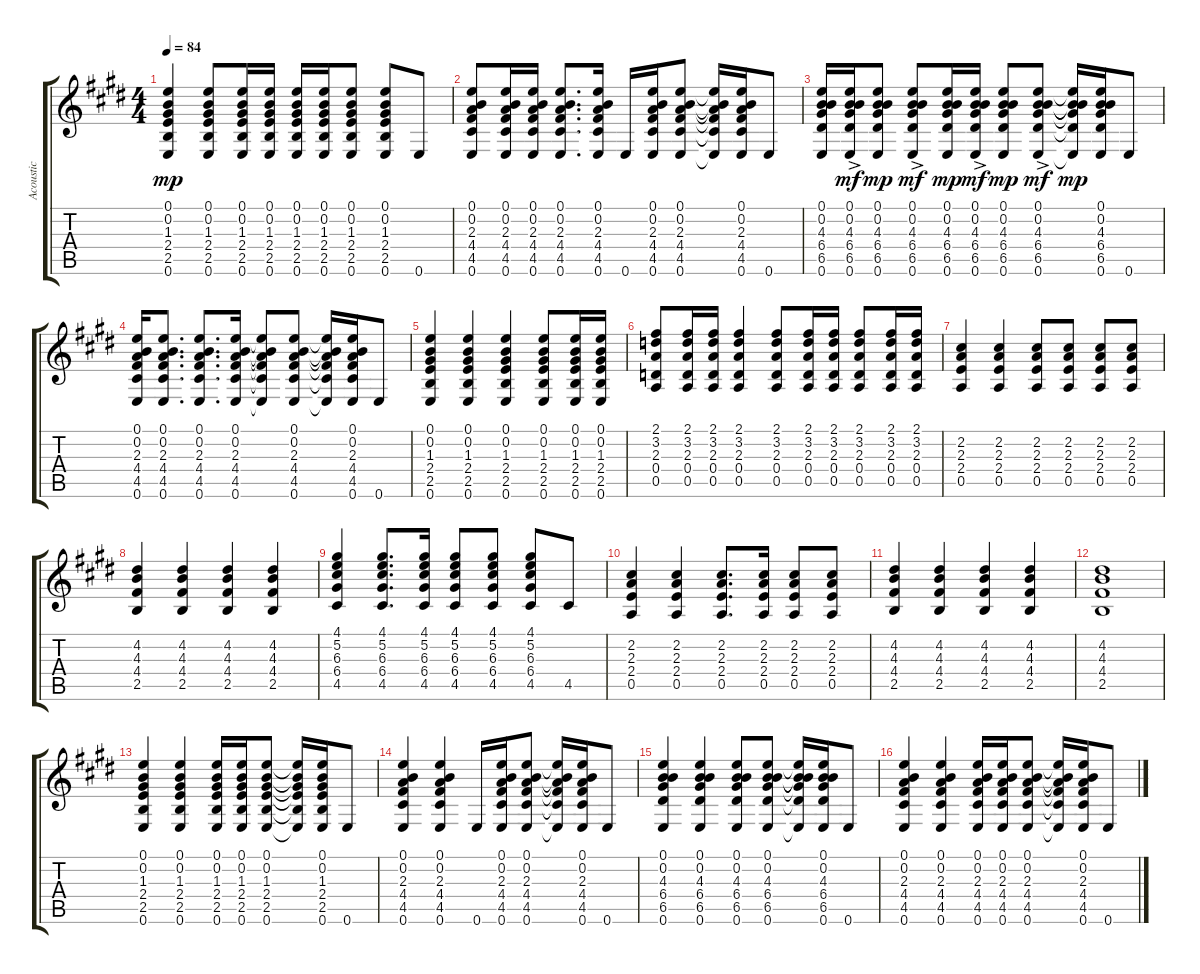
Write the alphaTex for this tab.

\track ("Acoustic" "Acoustic") {instrument acousticguitarsteel}
\staff {score tabs}
\tuning (E4 B3 G3 D3 A2 E2) {hide}
\ts (4 4)
\tempo 84
\clef g2
\ks e
(0.1 0.2 1.3 2.4 2.5 0.6).4{dy mp} (0.1 0.2 1.3 2.4 2.5 0.6).8 (0.1 0.2 1.3 2.4 2.5 0.6).16 (0.1 0.2 1.3 2.4 2.5 0.6).16 (0.1 0.2 1.3 2.4 2.5 0.6).16 (0.1 0.2 1.3 2.4 2.5 0.6).16 (0.1 0.2 1.3 2.4 2.5 0.6).8 (0.1 0.2 1.3 2.4 2.5 0.6).8 0.6.8 |
\ks c#minor
(0.1 0.2 2.3 4.4 4.5 0.6).8 (0.1 0.2 2.3 4.4 4.5 0.6).16 (0.1 0.2 2.3 4.4 4.5 0.6).16 (0.1 0.2 2.3 4.4 4.5 0.6).8{d} (0.1 0.2 2.3 4.4 4.5 0.6).16 0.6.16 (0.1 0.2 2.3 4.4 4.5 0.6).16 (0.1 0.2 2.3 4.4 4.5 0.6).8 (0.1{t} 0.2{t} 2.3{t} 4.4{t} 4.5{t} 0.6{t}).16 (0.1 0.2 2.3 4.4 4.5 0.6).16 0.6.8 |
(0.1 0.2 4.3 6.4 6.5 0.6).16 (0.1{ac} 0.2{ac} 4.3{ac} 6.4{ac} 6.5{ac} 0.6{ac}).16{dy mf} (0.1 0.2 4.3 6.4 6.5 0.6).8{dy mp} (0.1{ac} 0.2{ac} 4.3{ac} 6.4{ac} 6.5{ac} 0.6{ac}).8{dy mf} (0.1 0.2 4.3 6.4 6.5 0.6).16{dy mp} (0.1{ac} 0.2{ac} 4.3{ac} 6.4{ac} 6.5{ac} 0.6{ac}).16{dy mf} (0.1 0.2 4.3 6.4 6.5 0.6).8{dy mp} (0.1{ac} 0.2{ac} 4.3{ac} 6.4{ac} 6.5{ac} 0.6{ac}).8{dy mf} (0.1{t} 0.2{t} 4.3{t} 6.4{t} 6.5{t} 0.6{t}).16{dy mp} (0.1 0.2 4.3 6.4 6.5 0.6).16 0.6.8 |
(0.1 0.2 2.3 4.4 4.5 0.6).16 (0.1 0.2 2.3 4.4 4.5 0.6).8{d} (0.1 0.2 2.3 4.4 4.5 0.6).8{d} (0.1 0.2 2.3 4.4 4.5 0.6).16 (0.1{t} 0.2{t} 2.3{t} 4.4{t} 4.5{t} 0.6{t}).8 (0.1 0.2 2.3 4.4 4.5 0.6).8 (0.1{t} 0.2{t} 2.3{t} 4.4{t} 4.5{t} 0.6{t}).16 (0.1 0.2 2.3 4.4 4.5 0.6).16 0.6.8 |
\ks e
(0.1 0.2 1.3 2.4 2.5 0.6).4 (0.1 0.2 1.3 2.4 2.5 0.6).4 (0.1 0.2 1.3 2.4 2.5 0.6).4 (0.1 0.2 1.3 2.4 2.5 0.6).8 (0.1 0.2 1.3 2.4 2.5 0.6).16 (0.1 0.2 1.3 2.4 2.5 0.6).16 |
\ks c#minor
(2.1 3.2 2.3 0.4 0.5).8 (2.1 3.2 2.3 0.4 0.5).16 (2.1 3.2 2.3 0.4 0.5).16 (2.1 3.2 2.3 0.4 0.5).4 (2.1 3.2 2.3 0.4 0.5).8 (2.1 3.2 2.3 0.4 0.5).16 (2.1 3.2 2.3 0.4 0.5).16 (2.1 3.2 2.3 0.4 0.5).8 (2.1 3.2 2.3 0.4 0.5).16 (2.1 3.2 2.3 0.4 0.5).16 |
(2.2 2.3 2.4 0.5).4 (2.2 2.3 2.4 0.5).4 (2.2 2.3 2.4 0.5).8 (2.2 2.3 2.4 0.5).8 (2.2 2.3 2.4 0.5).8 (2.2 2.3 2.4 0.5).8 |
(4.2 4.3 4.4 2.5).4 (4.2 4.3 4.4 2.5).4 (4.2 4.3 4.4 2.5).4 (4.2 4.3 4.4 2.5).4 |
\ks e
(4.1 5.2 6.3 6.4 4.5).4 (4.1 5.2 6.3 6.4 4.5).8{d} (4.1 5.2 6.3 6.4 4.5).16 (4.1 5.2 6.3 6.4 4.5).8 (4.1 5.2 6.3 6.4 4.5).8 (4.1 5.2 6.3 6.4 4.5).8 4.5.8 |
\ks c#minor
(2.2 2.3 2.4 0.5).4 (2.2 2.3 2.4 0.5).4 (2.2 2.3 2.4 0.5).8{d} (2.2 2.3 2.4 0.5).16 (2.2 2.3 2.4 0.5).8 (2.2 2.3 2.4 0.5).8 |
(4.2 4.3 4.4 2.5).4 (4.2 4.3 4.4 2.5).4 (4.2 4.3 4.4 2.5).4 (4.2 4.3 4.4 2.5).4 |
(4.2 4.3 4.4 2.5).1 |
\ks e
(0.1 0.2 1.3 2.4 2.5 0.6).4 (0.1 0.2 1.3 2.4 2.5 0.6).4 (0.1 0.2 1.3 2.4 2.5 0.6).16 (0.1 0.2 1.3 2.4 2.5 0.6).16 (0.1 0.2 1.3 2.4 2.5 0.6).8 (0.1{t} 0.2{t} 1.3{t} 2.4{t} 2.5{t} 0.6{t}).16 (0.1 0.2 1.3 2.4 2.5 0.6).16 0.6.8 |
\ks c#minor
(0.1 0.2 2.3 4.4 4.5 0.6).4 (0.1 0.2 2.3 4.4 4.5 0.6).4 0.6.16 (0.1 0.2 2.3 4.4 4.5 0.6).16 (0.1 0.2 2.3 4.4 4.5 0.6).8 (0.1{t} 0.2{t} 2.3{t} 4.4{t} 4.5{t} 0.6{t}).16 (0.1 0.2 2.3 4.4 4.5 0.6).16 0.6.8 |
(0.1 0.2 4.3 6.4 6.5 0.6).4 (0.1 0.2 4.3 6.4 6.5 0.6).4 (0.1 0.2 4.3 6.4 6.5 0.6).8 (0.1 0.2 4.3 6.4 6.5 0.6).8 (0.1{t} 0.2{t} 4.3{t} 6.4{t} 6.5{t} 0.6{t}).16 (0.1 0.2 4.3 6.4 6.5 0.6).16 0.6.8 |
(0.1 0.2 2.3 4.4 4.5 0.6).4 (0.1 0.2 2.3 4.4 4.5 0.6).4 (0.1 0.2 2.3 4.4 4.5 0.6).16 (0.1 0.2 2.3 4.4 4.5 0.6).16 (0.1 0.2 2.3 4.4 4.5 0.6).8 (0.1{t} 0.2{t} 2.3{t} 4.4{t} 4.5{t} 0.6{t}).16 (0.1 0.2 2.3 4.4 4.5 0.6).16 0.6.8
